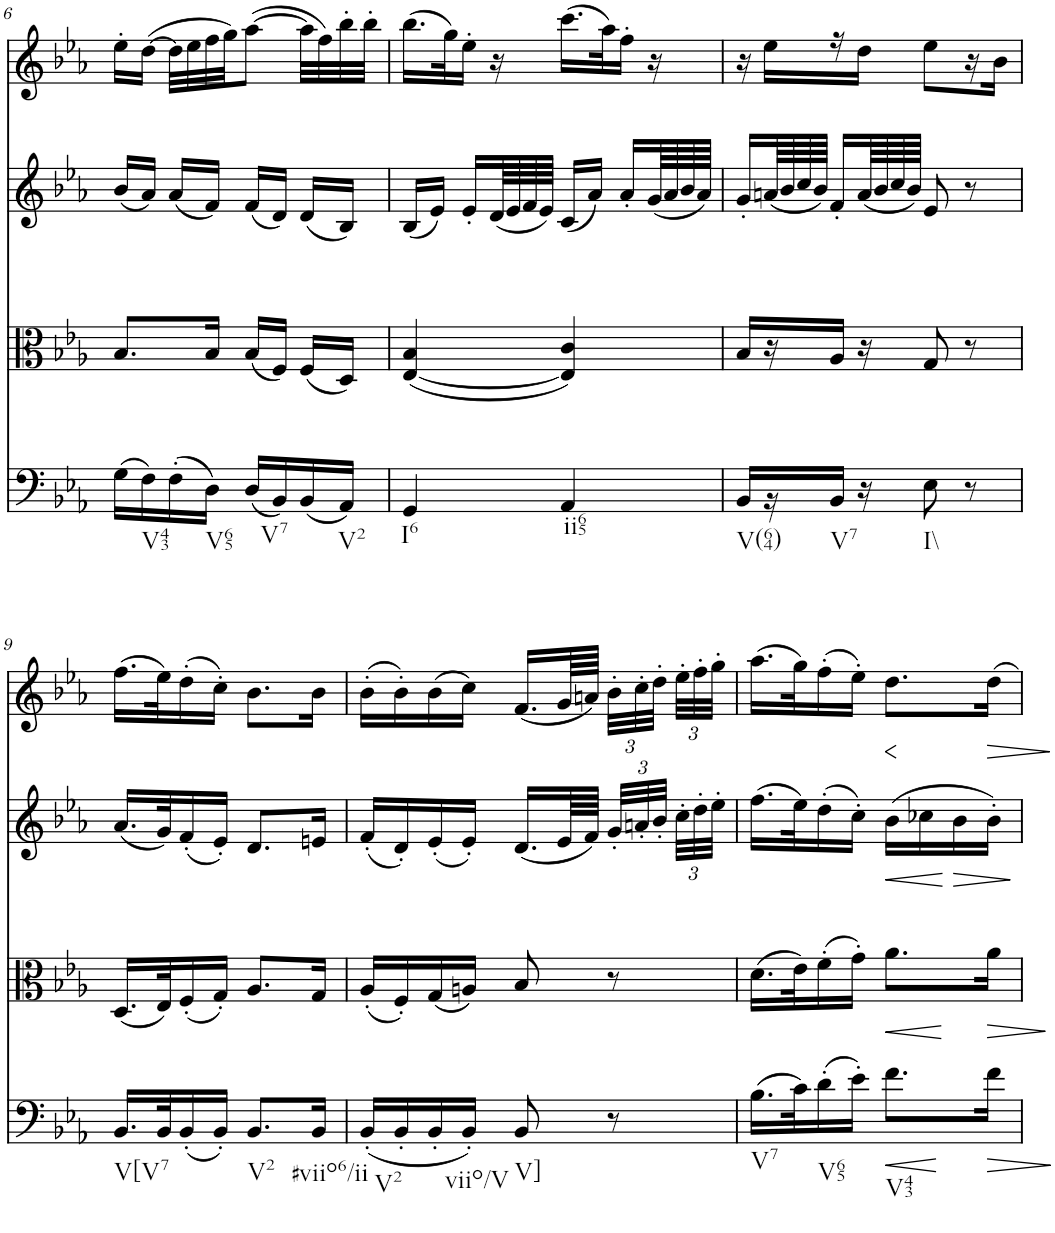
**kern	**dynam	**kern	**dynam	**kern	**dynam	**kern	**dynam
*part4	*part4	*part3	*part3	*part2	*part2	*part1	*part1
*staff4	*staff4	*staff3	*staff3	*staff2	*staff2	*staff1	*staff1
*I"Violoncello	*	*I"Viola	*	*I"Violin II	*	*I"Violin I	*
*I'Vc	*	*I'Vla	*	*I'Vln	*	*I'Vln	*
!!LO:PB:g=z
*clefF4	*	*clefC3	*	*clefG2	*	*clefG2	*
*k[b-e-a-]	*	*k[b-e-a-]	*	*k[b-e-a-]	*	*k[b-e-a-]	*
*E-:	*	*E-:	*	*E-:	*	*E-:	*
*M2/4	*	*M2/4	*	*M2/4	*	*M2/4	*
=6	=6	=6	=6	=6	=6	=6	=6
(16G\LL	.	8.B-/L	.	(16b-/LL	.	16ee-'\LL	.
!LO:TX:b:t=V43	!	!	!	!	!	!	!
16F\)	.	.	.	16a-/JJ)	.	([16dd\JJ	.
(16F'\	.	.	.	(16a-/LL	.	32dd\LLL]	.
.	.	.	.	.	.	32ee-\	.
!LO:TX:b:t=V65	!	!	!	!	!	!	!
16D\JJ)	.	16B-/Jk	.	16f/JJ)	.	32ff\	.
.	.	.	.	.	.	32gg\JJ)	.
(16D/LL	.	(16B-/LL	.	(16f/LL	.	([8aa-\J	.
16BB-/)	.	16F/JJ)	.	16d/JJ)	.	.	.
!LO:TX:b:t=V7	!	!	!	!	!	!	!
(16BB-/	.	(16F/LL	.	(16d/LL	.	32aa-\LLL]	.
.	.	.	.	.	.	32ff\)	.
!LO:TX:b:t=V2	!	!	!	!	!	!	!
16AA-/JJ)	.	16D/JJ)	.	16B-/JJ)	.	32bb-'\	.
.	.	.	.	.	.	32bb-'\JJJ	.
=7	=7	=7	=7	=7	=7	=7	=7
!LO:TX:b:t=I6	!	!	!	!	!	!	!
4GG/	.	([4E-/ 4B-/	.	(16B-/LL	.	(16.bb-\LL	.
.	.	.	.	16e-/JJ)	.	.	.
.	.	.	.	.	.	32gg\K)	.
.	.	.	.	16e-'/LL	.	16ee-'\JJ	.
.	.	.	.	(64d/LL	.	16r	.
.	.	.	.	64e-/	.	.	.
.	.	.	.	64f/	.	.	.
.	.	.	.	64e-/JJJJ)	.	.	.
!LO:TX:b:t=ii65	!	!	!	!	!	!	!
4AA-/	.	4E-/] 4c/)	.	(16c/LL	.	(16.ccc\LL	.
.	.	.	.	16a-/JJ)	.	.	.
.	.	.	.	.	.	32aa-\K)	.
.	.	.	.	16a-'/LL	.	16ff'\JJ	.
.	.	.	.	(64g/LL	.	16r	.
.	.	.	.	64a-/	.	.	.
.	.	.	.	64b-/	.	.	.
.	.	.	.	64a-/JJJJ)	.	.	.
=8	=8	=8	=8	=8	=8	=8	=8
!LO:TX:b:t=V(64)	!	!	!	!	!	!	!
16BB-/LL	.	16B-/LL	.	16g'/LL	.	16r	.
16r	.	16r	.	(64an/LL	.	16ee-\LL	.
.	.	.	.	64b-/	.	.	.
.	.	.	.	64cc/	.	.	.
.	.	.	.	64b-/JJJJ)	.	.	.
!LO:TX:b:t=V7	!	!	!	!	!	!	!
16BB-/JJ	.	16A-/JJ	.	16f'/LL	.	16r	.
16r	.	16r	.	(64a/LL	.	16dd\JJ	.
.	.	.	.	64b-/	.	.	.
.	.	.	.	64cc/	.	.	.
.	.	.	.	64b-/JJJJ)	.	.	.
!LO:TX:b:t=I\\	!	!	!	!	!	!	!
8E-\	.	8G/	.	8e-/	.	8ee-\L	.
8r	.	8r	.	8r	.	16r	.
.	.	.	.	.	.	16b-\JJ	.
!!LO:LB:g=z
=9	=9	=9	=9	=9	=9	=9	=9
!LO:TX:b:t=V[V7	!	!	!	!	!	!	!
16.BB-/LL	.	(16.D/LL	.	(16.a-/LL	.	(16.ff\LL	.
32BB-/K	.	32E-/K)	.	32g/K)	.	32ee-\K)	.
(16BB-'/	.	(16F'/	.	(16f'/	.	(16dd'\	.
16BB-'/JJ)	.	16G'/JJ)	.	16e-'/JJ)	.	16cc'\JJ)	.
!LO:TX:b:t=V2	!	!	!	!	!	!	!
8.BB-/L	.	8.A-/L	.	8.d/L	.	8.b-\L	.
!LO:TX:b:t=#viio6/ii	!	!	!	!	!	!	!
16BB-/Jk	.	16G/Jk	.	16en/Jk	.	16b-\Jk	.
=10	=10	=10	=10	=10	=10	=10	=10
!LO:TX:b:t=V2	!	!	!	!	!	!	!
(16BB-'/LL	.	(16A-'/LL	.	(16f'/LL	.	(16b-'\LL	.
16BB-'/	.	16F'/)	.	16d'/)	.	16b-'\)	.
16BB-'/	.	(16G/	.	(16e-'/	.	(16b-\	.
!LO:TX:b:t=viio/V	!	!	!	!	!	!	!
16BB-'/JJ)	.	16An/JJ)	.	16e-'/JJ)	.	16cc\JJ)	.
!LO:TX:b:t=V]	!	!	!	!	!	!	!
8BB-/	.	8B-/	.	(16.d/LL	.	(16.f/LL	.
.	.	.	.	64e-/LL	.	64g/LL	.
.	.	.	.	64f/JJJJ)	.	64an/JJJJ)	.
*	*	*	*	*Xbrackettup	*	*Xbrackettup	*
8r	.	8r	.	48g'/LLL	.	48b-'\LLL	.
.	.	.	.	48an'/	.	48cc'\	.
.	.	.	.	48b-'/JJJ	.	48dd'\JJJ	.
.	.	.	.	48cc'\LLL	.	48ee-'\LLL	.
.	.	.	.	48dd'\	.	48ff'\	.
.	.	.	.	48ee-'\JJJ	.	48gg'\JJJ	.
=11	=11	=11	=11	=11	=11	=11	=11
!LO:TX:b:t=V7	!	!	!	!	!	!	!
(16.B-\LL	.	(16.d\LL	.	(16.ff\LL	.	(16.aa-\LL	.
32c\K)	.	32e-\K)	.	32ee-\K)	.	32gg\K)	.
!LO:TX:b:t=V65	!	!	!	!	!	!	!
(16d'\	.	(16f'\	.	(16dd'\	.	(16ff'\	.
16e-'\JJ)	.	16g'\JJ)	.	16cc'\JJ)	.	16ee-'\JJ)	.
!LO:TX:b:t=V43	!	!	!	!	!	!	!
!	!LO:HP:b	!	!LO:HP:b	!	!LO:HP:b	!	!LO:HP:b
8.f\L	<	8.a-\L	<	(16b-\LL	<	8.dd\L	<
.	.	.	.	16cc-X\	.	.	.
.	.	.	.	16b-\	.	.	.
16f\Jk	.	16a-\Jk	.	16b-'\JJ)	.	16dd\Jk	.
.	[	.	[	.	[	.	[
=	=	=	=	=	=	=	=
*-	*-	*-	*-	*-	*-	*-	*-
